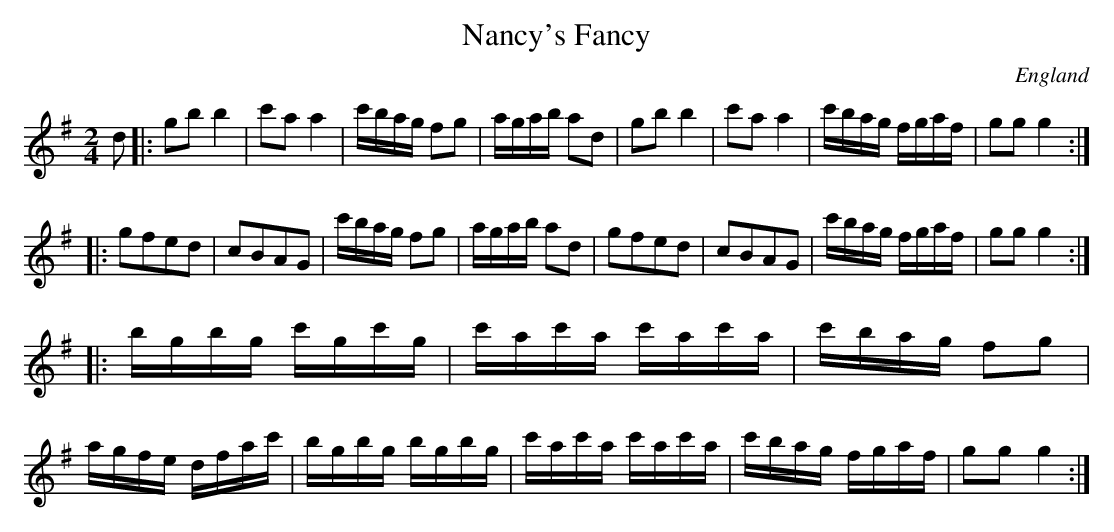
X:1
T:Nancy's Fancy
L:1/8
M:2/4
O:England
K:G
d |: \
gbb2 | c'aa2 | c'/b/a/g/ fg       | a/g/a/b/ ad|\
gbb2 | c'aa2 | c'/b/a/g/ f/g/a/f/ | ggg2 ::
gfed | cBAG  | c'/b/a/g/ fg       | a/g/a/b/ ad|\
gfed | cBAG  | c'/b/a/g/ f/g/a/f/ | ggg2 ::
L:1/16
bgbg c'gc'g | c'ac'a c'ac'a | c'bag f2g2 | agfe dfac' | \
bgbg bgbg | c'ac'a c'ac'a | c'bag fgaf | g2g2 g4 :|
